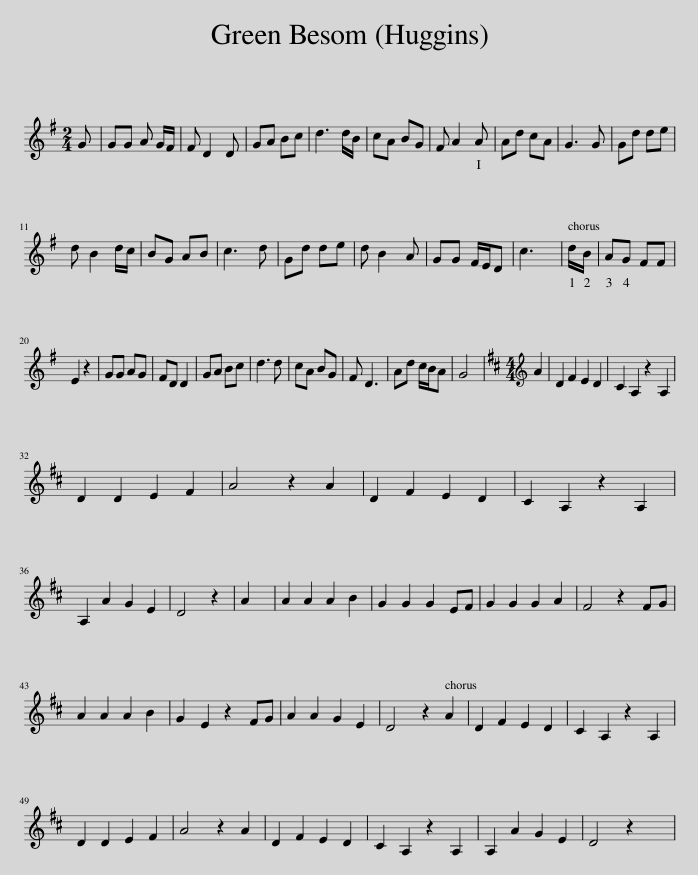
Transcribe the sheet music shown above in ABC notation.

X:1
L:1/8
M:2/4
I:linebreak $
K:G
V:1 treble
V:1
 G | GG A G/F/ | F D2 D | GA Bc | d3 d/B/ | %5
 cA BG | F A2 A | Ad cA | G3 G | Gd de |$ %10
 d B2 d/c/ | BG AB | c3 d | Gd de | d B2 A | %15
 GG F/E/D | c3 | d/B/ | AG FF |$ E2 z2 | %20
 GG AG | FD D2 | GA Bc | d3 d | cA BG | %25
 F D3 | Ad c/B/A | G4 |[K:D][M:4/4][K:treble] A2 | D2 F2 E2 D2 | %30
 C2 A,2 z2 A,2 |$ D2 D2 E2 F2 | A4 z2 A2 | D2 F2 E2 D2 | C2 A,2 z2 A,2 |$ %35
 A,2 A2 G2 E2 | D4 z2 | A2 | A2 A2 A2 B2 | G2 G2 G2 EF | %40
 G2 G2 G2 A2 | F4 z2 FG |$ A2 A2 A2 B2 | G2 E2 z2 FG | A2 A2 G2 E2 | %45
 D4 z2 A2 | D2 F2 E2 D2 | C2 A,2 z2 A,2 |$ D2 D2 E2 F2 | A4 z2 A2 | %50
 D2 F2 E2 D2 | C2 A,2 z2 A,2 | A,2 A2 G2 E2 | D4 z2 x2 | %54
